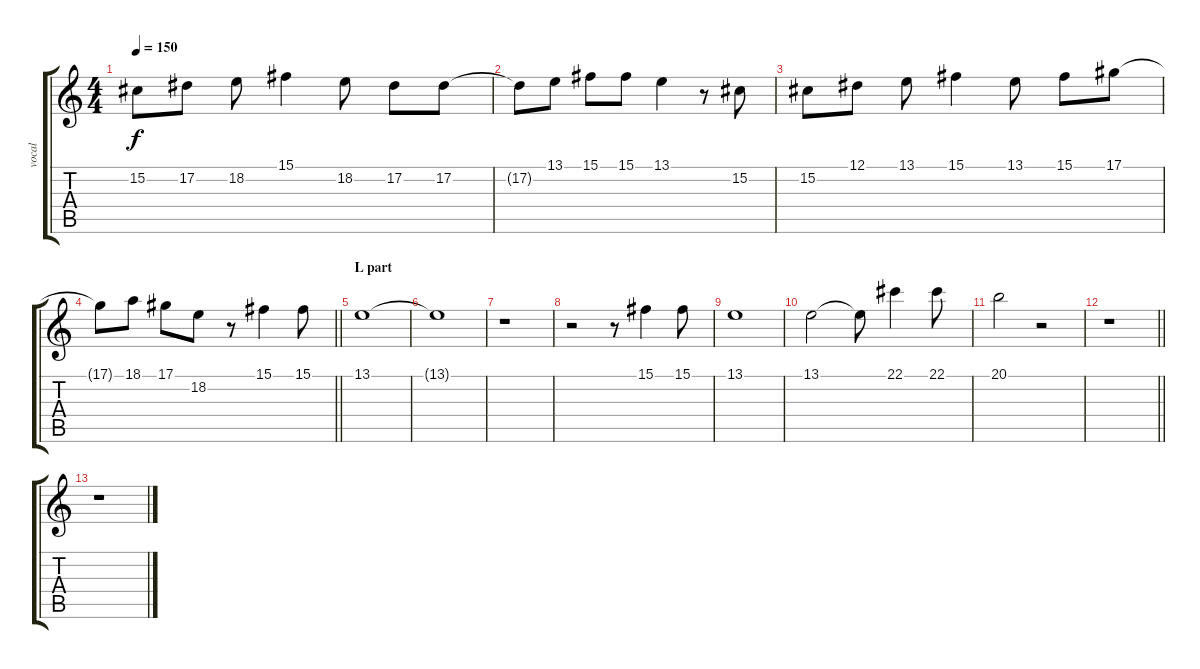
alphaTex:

\track ("vocal" "vocal") {instrument flute}
\staff {score tabs}
\tuning (Eb4 Bb3 Gb3 Db3 Ab2 Eb2) {hide}
\ts (4 4)
\tempo 150
\clef g2
\ks c
15.2.8{dy f} 17.2.8 18.2.8 15.1.4 18.2.8 17.2.8 17.2.8 |
17.2{t}.8 13.1.8 15.1.8 15.1.8 13.1.4 r.8 15.2.8 |
15.2.8 12.1.8 13.1.8 15.1.4 13.1.8 15.1.8 17.1.8 |
\barLineRight lightlight
17.1{t}.8 18.1.8 17.1.8 18.2.8 r.8 15.1.4 15.1.8 |
\section ("" "L part")
13.1.1 |
13.1{t}.1 |
r.1 |
r.2 r.8 15.1.4 15.1.8 |
13.1.1 |
13.1.2 13.1{t}.8 22.1.4 22.1.8 |
20.1.2 r.2 |
\barLineRight lightlight
r.1 |
r.1
